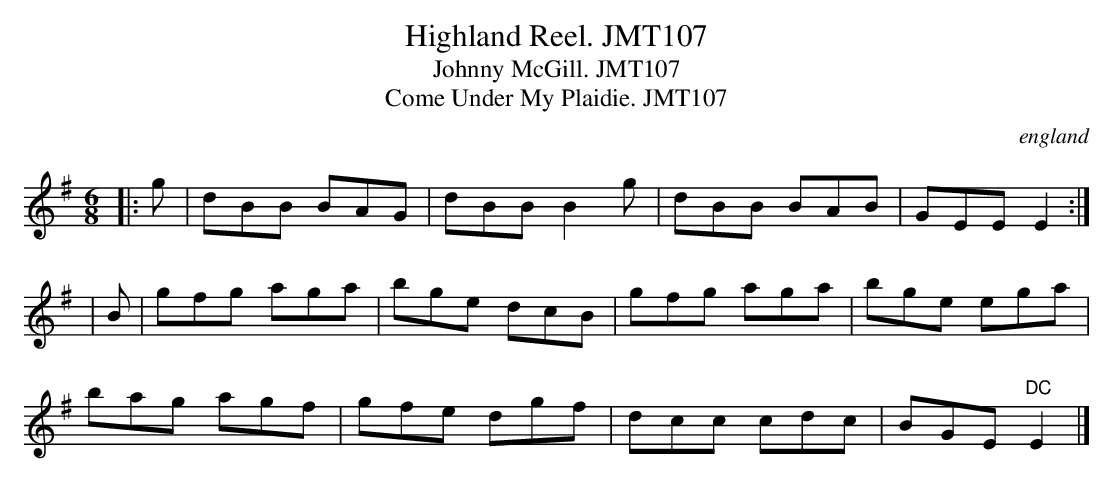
X:1
T:Highland Reel. JMT107
T:Johnny McGill. JMT107
T:Come Under My Plaidie. JMT107
O:england
M:6/8
L:1/8
K:G
|:g|dBB BAG|dBBB2g|dBB BAB|GEEE2:|
|B|gfg aga|bge dcB|gfg aga|bge ega|
bag agf|gfe dgf|dcc cdc|BGE"DC"E2|]
